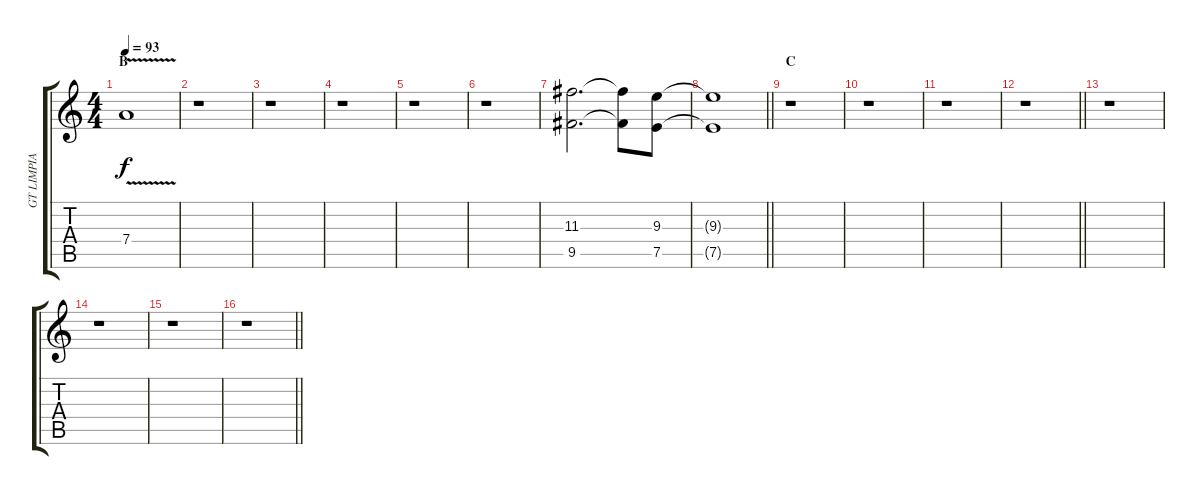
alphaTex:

\track ("GT LIMPIA" "GT LIMPIA") {instrument electricguitarclean}
\staff {score tabs}
\tuning (E4 B3 G3 D3 A2 E2) {hide}
\ts (4 4)
\section ("" "B")
\tempo 93
\clef g2
\ks c
7.4{v}.1{dy f} |
r.1 |
r.1 |
r.1 |
r.1 |
r.1 |
(11.3 9.5).2{d} (11.3{t} 9.5{t}).8 (9.3 7.5).8 |
\barLineRight lightlight
(9.3{t} 7.5{t}).1 |
\section ("" "C")
r.1 |
r.1 |
r.1 |
\barLineRight lightlight
r.1 |
r.1 |
r.1 |
r.1 |
\barLineRight lightlight
r.1
